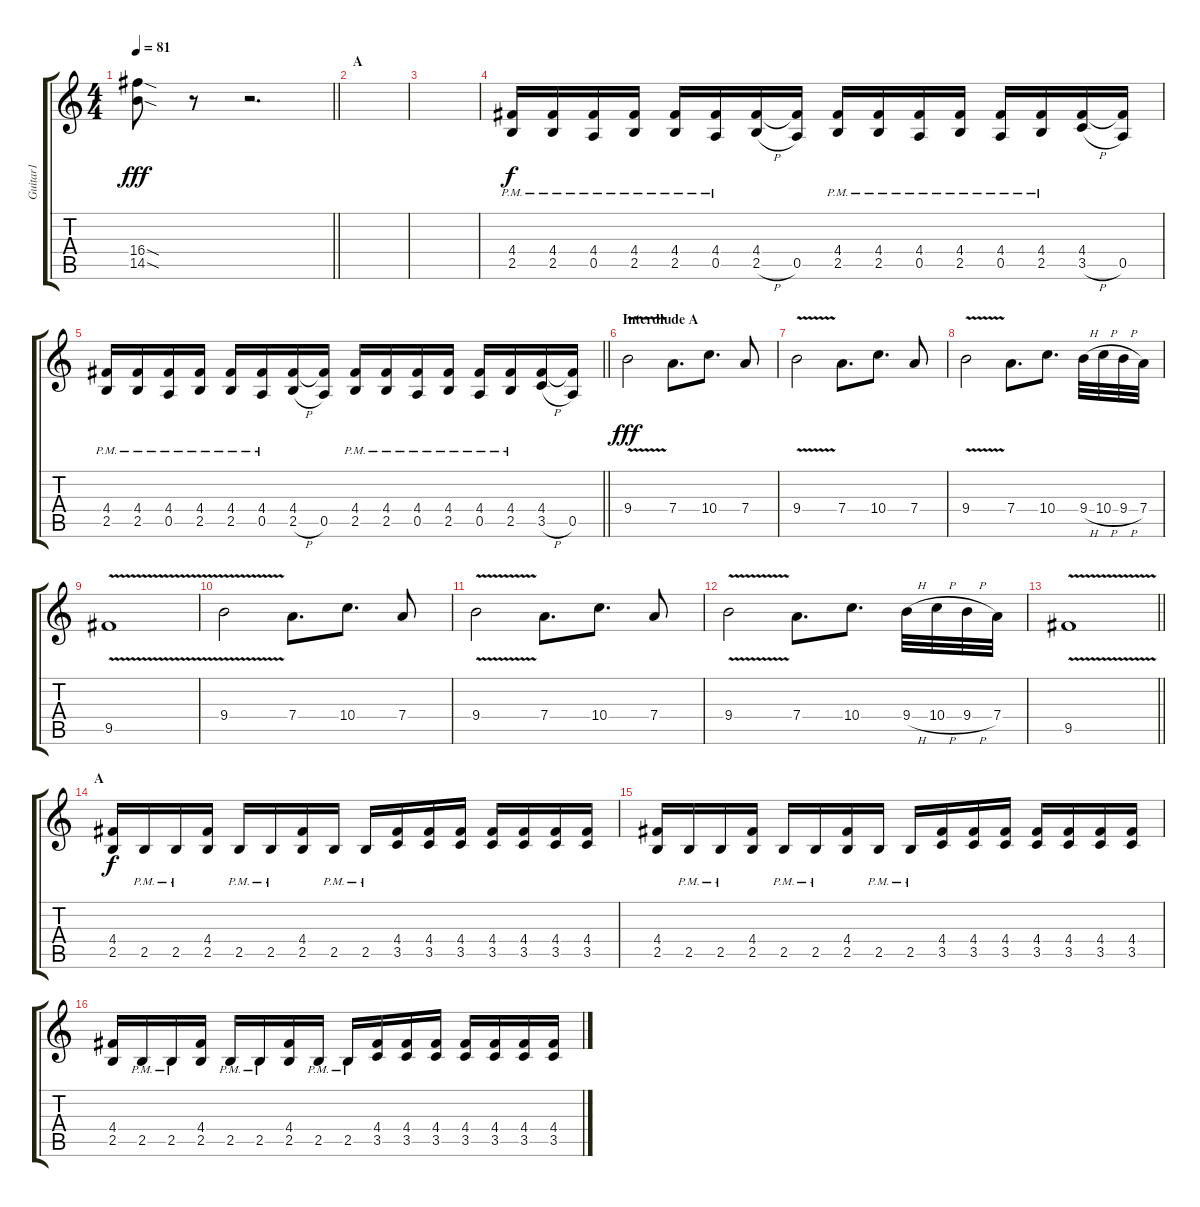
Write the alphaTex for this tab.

\track ("Guitar1" "Guitar1") {instrument overdrivenguitar}
\staff {score tabs}
\tuning (E4 B3 G3 D3 A2 E2) {hide}
\ts (4 4)
\tempo 81
\clef g2
\barLineRight lightlight
\ks c
(16.4{sod} 14.5{sod}).8{dy fff} r.8 r.2{d} |
\section ("" "A")
|
|
(4.4{pm} 2.5{pm}).16{dy f} (4.4{pm} 2.5{pm}).16 (4.4{pm} 0.5{pm}).16 (4.4{pm} 2.5{pm}).16 (4.4{pm} 2.5{pm}).16 (4.4{pm} 0.5{pm}).16 (4.4 2.5{h}).16 (4.4{t} 0.5).16 (4.4{pm} 2.5{pm}).16 (4.4{pm} 2.5{pm}).16 (4.4{pm} 0.5{pm}).16 (4.4{pm} 2.5{pm}).16 (4.4{pm} 0.5{pm}).16 (4.4{pm} 2.5{pm}).16 (4.4 3.5{h}).16 (4.4{t} 0.5).16 |
\barLineRight lightlight
(4.4{pm} 2.5{pm}).16 (4.4{pm} 2.5{pm}).16 (4.4{pm} 0.5{pm}).16 (4.4{pm} 2.5{pm}).16 (4.4{pm} 2.5{pm}).16 (4.4{pm} 0.5{pm}).16 (4.4 2.5{h}).16 (4.4{t} 0.5).16 (4.4{pm} 2.5{pm}).16 (4.4{pm} 2.5{pm}).16 (4.4{pm} 0.5{pm}).16 (4.4{pm} 2.5{pm}).16 (4.4{pm} 0.5{pm}).16 (4.4{pm} 2.5{pm}).16 (4.4 3.5{h}).16 (4.4{t} 0.5).16 |
\section ("" "Interdlude A")
9.4{v}.2{dy fff} 7.4.8{d} 10.4.8{d} 7.4.8 |
9.4{v}.2 7.4.8{d} 10.4.8{d} 7.4.8 |
9.4{v}.2 7.4.8{d} 10.4.8{d} 9.4{h}.32 10.4{h}.32 9.4{h}.32 7.4.32 |
9.5{v}.1 |
9.4{v}.2 7.4.8{d} 10.4.8{d} 7.4.8 |
9.4{v}.2 7.4.8{d} 10.4.8{d} 7.4.8 |
9.4{v}.2 7.4.8{d} 10.4.8{d} 9.4{h}.32 10.4{h}.32 9.4{h}.32 7.4.32 |
\barLineRight lightlight
9.5{v}.1 |
\section ("" "A")
(4.4 2.5).16{dy f} 2.5{pm}.16 2.5{pm}.16 (4.4 2.5).16 2.5{pm}.16 2.5{pm}.16 (4.4 2.5).16 2.5{pm}.16 2.5{pm}.16 (4.4 3.5).16 (4.4 3.5).16 (4.4 3.5).16 (4.4 3.5).16 (4.4 3.5).16 (4.4 3.5).16 (4.4 3.5).16 |
(4.4 2.5).16 2.5{pm}.16 2.5{pm}.16 (4.4 2.5).16 2.5{pm}.16 2.5{pm}.16 (4.4 2.5).16 2.5{pm}.16 2.5{pm}.16 (4.4 3.5).16 (4.4 3.5).16 (4.4 3.5).16 (4.4 3.5).16 (4.4 3.5).16 (4.4 3.5).16 (4.4 3.5).16 |
(4.4 2.5).16 2.5{pm}.16 2.5{pm}.16 (4.4 2.5).16 2.5{pm}.16 2.5{pm}.16 (4.4 2.5).16 2.5{pm}.16 2.5{pm}.16 (4.4 3.5).16 (4.4 3.5).16 (4.4 3.5).16 (4.4 3.5).16 (4.4 3.5).16 (4.4 3.5).16 (4.4 3.5).16
